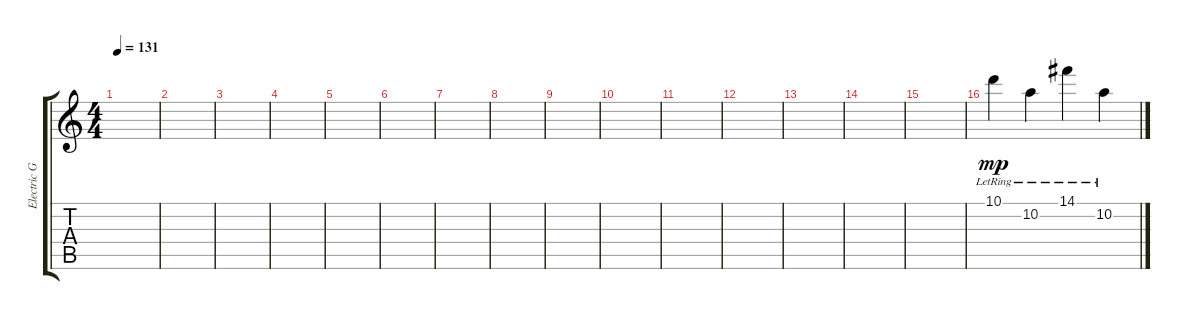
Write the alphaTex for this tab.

\track ("Electric Guitar (Clean)" "Electric G") {instrument electricguitarclean}
\staff {score tabs}
\tuning (E4 B3 G3 D3 A2 E2) {hide}
\ts (4 4)
\tempo 131
\clef g2
\ks c
|
|
|
|
|
|
|
|
|
|
|
|
|
|
|
10.1{lr}.4{dy mp} 10.2{lr}.4 14.1{lr}.4 10.2{lr}.4
